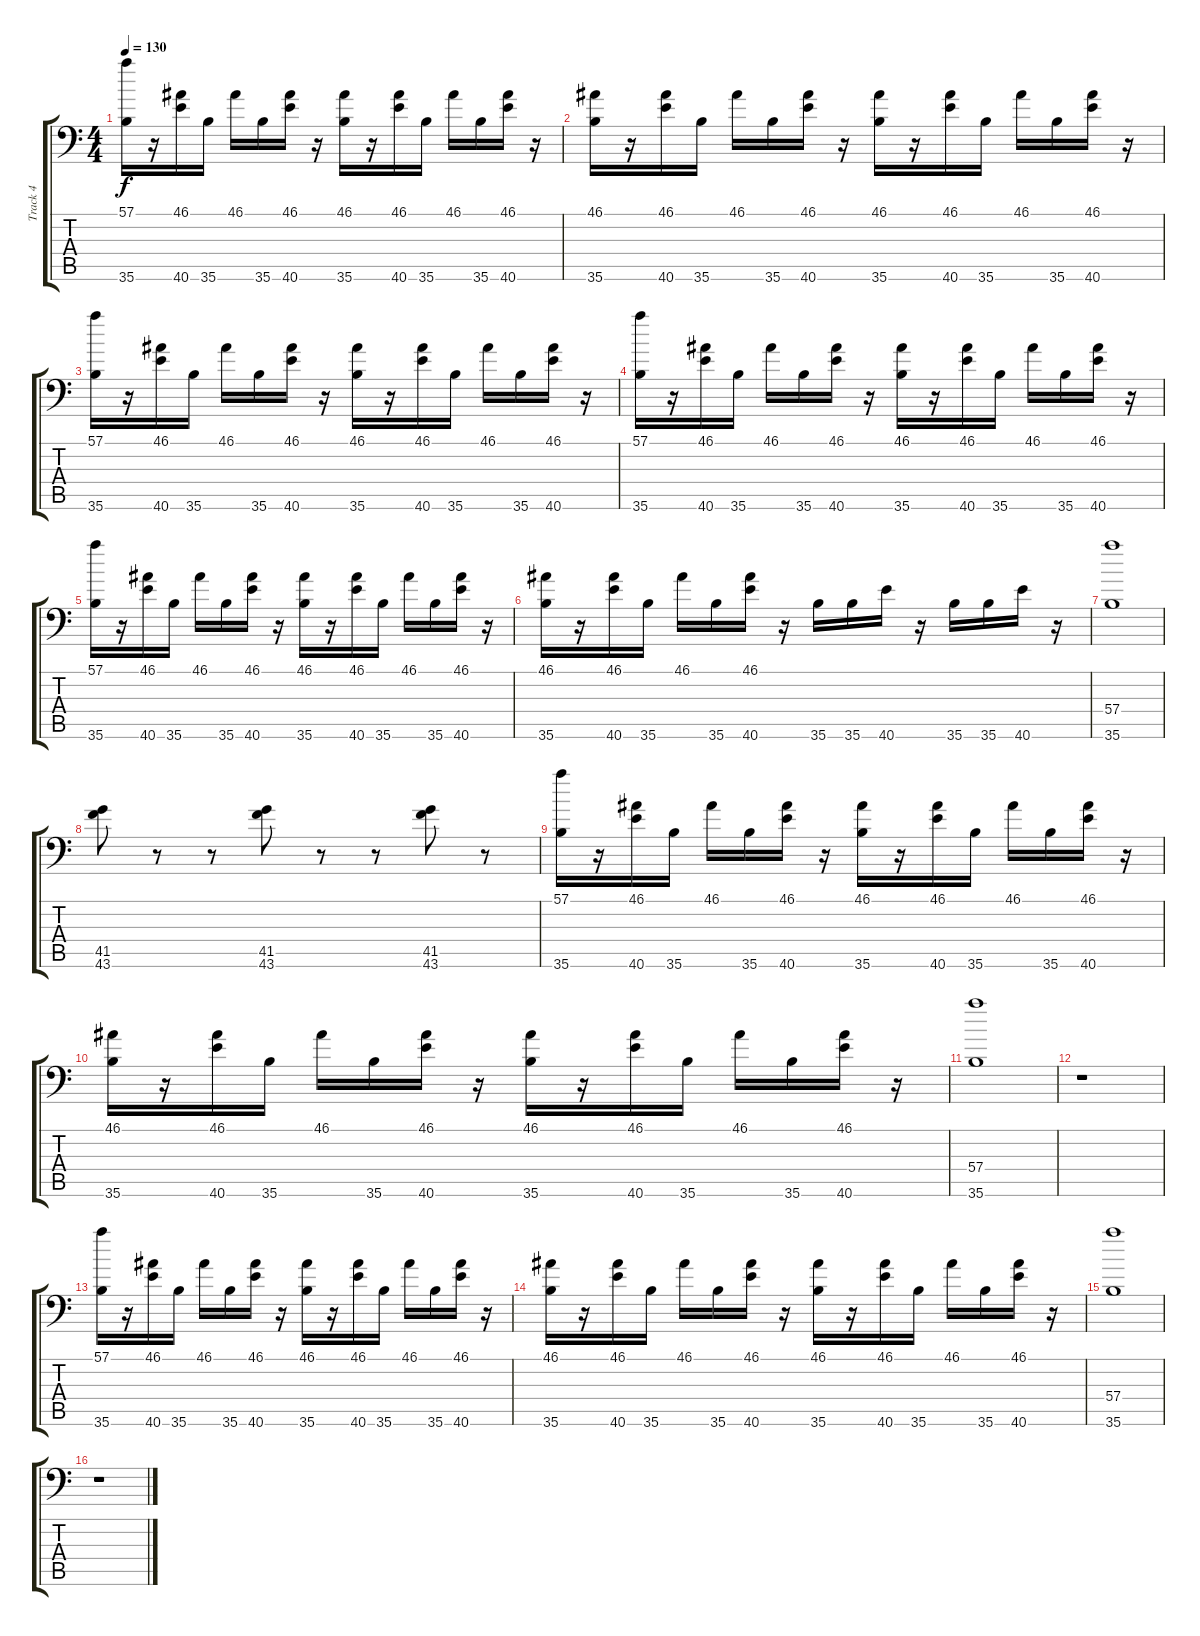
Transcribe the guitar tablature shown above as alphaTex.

\track ("Track 4" "Track 4") {instrument acousticgrandpiano}
\staff {score tabs}
\tuning (C-1 C-1 C-1 C-1 C-1 C-1) {hide}
\ts (4 4)
\tempo 130
\clef f4
\ks c
(57.1 35.6).16{dy f} r.16 (46.1 40.6).16 35.6.16 46.1.16 35.6.16 (46.1 40.6).16 r.16 (46.1 35.6).16 r.16 (46.1 40.6).16 35.6.16 46.1.16 35.6.16 (46.1 40.6).16 r.16 |
(46.1 35.6).16 r.16 (46.1 40.6).16 35.6.16 46.1.16 35.6.16 (46.1 40.6).16 r.16 (46.1 35.6).16 r.16 (46.1 40.6).16 35.6.16 46.1.16 35.6.16 (46.1 40.6).16 r.16 |
(57.1 35.6).16 r.16 (46.1 40.6).16 35.6.16 46.1.16 35.6.16 (46.1 40.6).16 r.16 (46.1 35.6).16 r.16 (46.1 40.6).16 35.6.16 46.1.16 35.6.16 (46.1 40.6).16 r.16 |
(57.1 35.6).16 r.16 (46.1 40.6).16 35.6.16 46.1.16 35.6.16 (46.1 40.6).16 r.16 (46.1 35.6).16 r.16 (46.1 40.6).16 35.6.16 46.1.16 35.6.16 (46.1 40.6).16 r.16 |
(57.1 35.6).16 r.16 (46.1 40.6).16 35.6.16 46.1.16 35.6.16 (46.1 40.6).16 r.16 (46.1 35.6).16 r.16 (46.1 40.6).16 35.6.16 46.1.16 35.6.16 (46.1 40.6).16 r.16 |
(46.1 35.6).16 r.16 (46.1 40.6).16 35.6.16 46.1.16 35.6.16 (46.1 40.6).16 r.16 35.6.16 35.6.16 40.6.16 r.16 35.6.16 35.6.16 40.6.16 r.16 |
(57.4 35.6).1 |
(41.5 43.6).8 r.8 r.8 (41.5 43.6).8 r.8 r.8 (41.5 43.6).8 r.8 |
(57.1 35.6).16 r.16 (46.1 40.6).16 35.6.16 46.1.16 35.6.16 (46.1 40.6).16 r.16 (46.1 35.6).16 r.16 (46.1 40.6).16 35.6.16 46.1.16 35.6.16 (46.1 40.6).16 r.16 |
(46.1 35.6).16 r.16 (46.1 40.6).16 35.6.16 46.1.16 35.6.16 (46.1 40.6).16 r.16 (46.1 35.6).16 r.16 (46.1 40.6).16 35.6.16 46.1.16 35.6.16 (46.1 40.6).16 r.16 |
(57.4 35.6).1 |
r.1 |
(57.1 35.6).16 r.16 (46.1 40.6).16 35.6.16 46.1.16 35.6.16 (46.1 40.6).16 r.16 (46.1 35.6).16 r.16 (46.1 40.6).16 35.6.16 46.1.16 35.6.16 (46.1 40.6).16 r.16 |
(46.1 35.6).16 r.16 (46.1 40.6).16 35.6.16 46.1.16 35.6.16 (46.1 40.6).16 r.16 (46.1 35.6).16 r.16 (46.1 40.6).16 35.6.16 46.1.16 35.6.16 (46.1 40.6).16 r.16 |
(57.4 35.6).1 |
r.1
